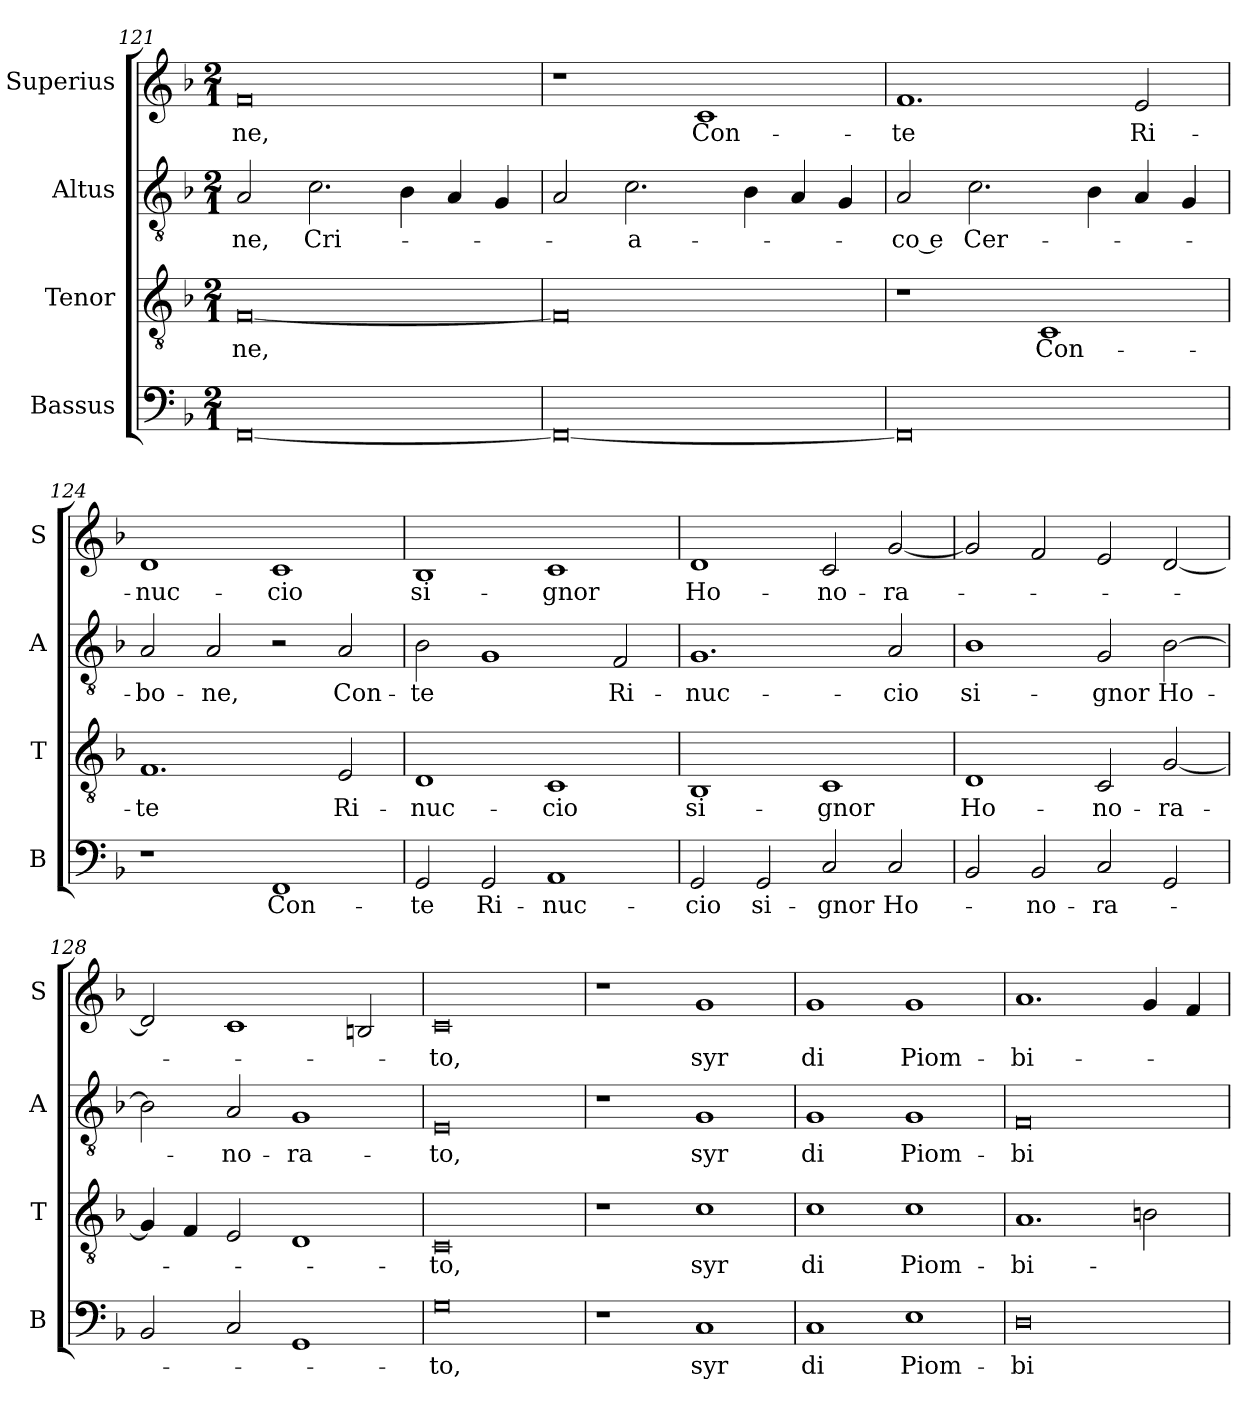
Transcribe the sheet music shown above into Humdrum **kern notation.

**kern	**text	**kern	**text	**kern	**text	**kern	**text
*part4	*part4	*part3	*part3	*part2	*part2	*part1	*part1
*staff4	*staff4	*staff3	*staff3	*staff2	*staff2	*staff1	*staff1
*I"Bassus	*	*I"Tenor	*	*I"Altus	*	*I"Superius	*
*I'B	*	*I'T	*	*I'A	*	*I'S	*
*clefF4	*	*clefGv2	*	*clefGv2	*	*clefG2	*
*k[b-]	*	*k[b-]	*	*k[b-]	*	*k[b-]	*
*M2/1	*	*M2/1	*	*M2/1	*	*M2/1	*
=121	=121	=121	=121	=121	=121	=121	=121
[0FF	.	[0F	-ne,	2A	-ne,	0f	-ne,
.	.	.	.	2.c	Cri-	.	.
.	.	.	.	4B-	.	.	.
.	.	.	.	4A	.	.	.
.	.	.	.	4G	.	.	.
=122	=122	=122	=122	=122	=122	=122	=122
0FF_	.	0F]	.	2A	.	1r	.
.	.	.	.	2.c	-a-	.	.
.	.	.	.	.	.	1c	Con-
.	.	.	.	4B-	.	.	.
.	.	.	.	4A	.	.	.
.	.	.	.	4G	.	.	.
=123	=123	=123	=123	=123	=123	=123	=123
0FF]	.	1r	.	2A	-co e	1.f	-te
.	.	.	.	2.c	Cer-	.	.
.	.	1C	Con-	.	.	.	.
.	.	.	.	4B-	.	.	.
.	.	.	.	4A	.	2e	Ri-
.	.	.	.	4G	.	.	.
=124	=124	=124	=124	=124	=124	=124	=124
1r	.	1.F	-te	2A	-bo-	1d	-nuc-
.	.	.	.	2A	-ne,	.	.
1FF	-Con-	.	.	2r	.	1c	-cio
.	.	2E	Ri-	2A	Con-	.	.
=125	=125	=125	=125	=125	=125	=125	=125
2GG	-te	1D	-nuc-	2B-	-te	1B-	si-
2GG	Ri-	.	.	1G	.	.	.
1AA	-nuc-	1C	-cio	.	.	1c	-gnor
.	.	.	.	2F	Ri-	.	.
=126	=126	=126	=126	=126	=126	=126	=126
2GG	-cio	1BB-	si-	1.G	-nuc-	1d	Ho-
2GG	si-	.	.	.	.	.	.
2C	-gnor	1C	-gnor	.	.	2c	-no-
2C	Ho-	.	.	2A	-cio	[2g	-ra-
=127	=127	=127	=127	=127	=127	=127	=127
2BB-	.	1D	Ho-	1B-	si-	2g]	.
2BB-	-no-	.	.	.	.	2f	.
2C	-ra-	2C	-no-	2G	-gnor	2e	.
2GG	.	[2G	-ra-	[2B-	Ho-	[2d	.
=128	=128	=128	=128	=128	=128	=128	=128
2BB-	.	4G]	.	2B-]	.	2d]	.
.	.	4F	.	.	.	.	.
2C	.	2E	.	2A	-no-	1c	.
1GG	.	1D	.	1G	-ra-	.	.
.	.	.	.	.	.	2Bn	.
=129	=129	=129	=129	=129	=129	=129	=129
0G	-to,	0C	-to,	0E	-to,	0c	-to,
=130	=130	=130	=130	=130	=130	=130	=130
1r	.	1r	.	1r	.	1r	.
1C	syr	1c	syr	1G	syr	1g	syr
=131	=131	=131	=131	=131	=131	=131	=131
1C	di	1c	di	1G	di	1g	di
1E	Piom-	1c	Piom-	1G	Piom-	1g	Piom-
=132	=132	=132	=132	=132	=132	=132	=132
0D	-bi-	1.A	-bi-	0F	-bi-	1.a	-bi-
.	.	2Bn	.	.	.	4g	.
.	.	.	.	.	.	4f	.
=	=	=	=	=	=	=	=
*-	*-	*-	*-	*-	*-	*-	*-
